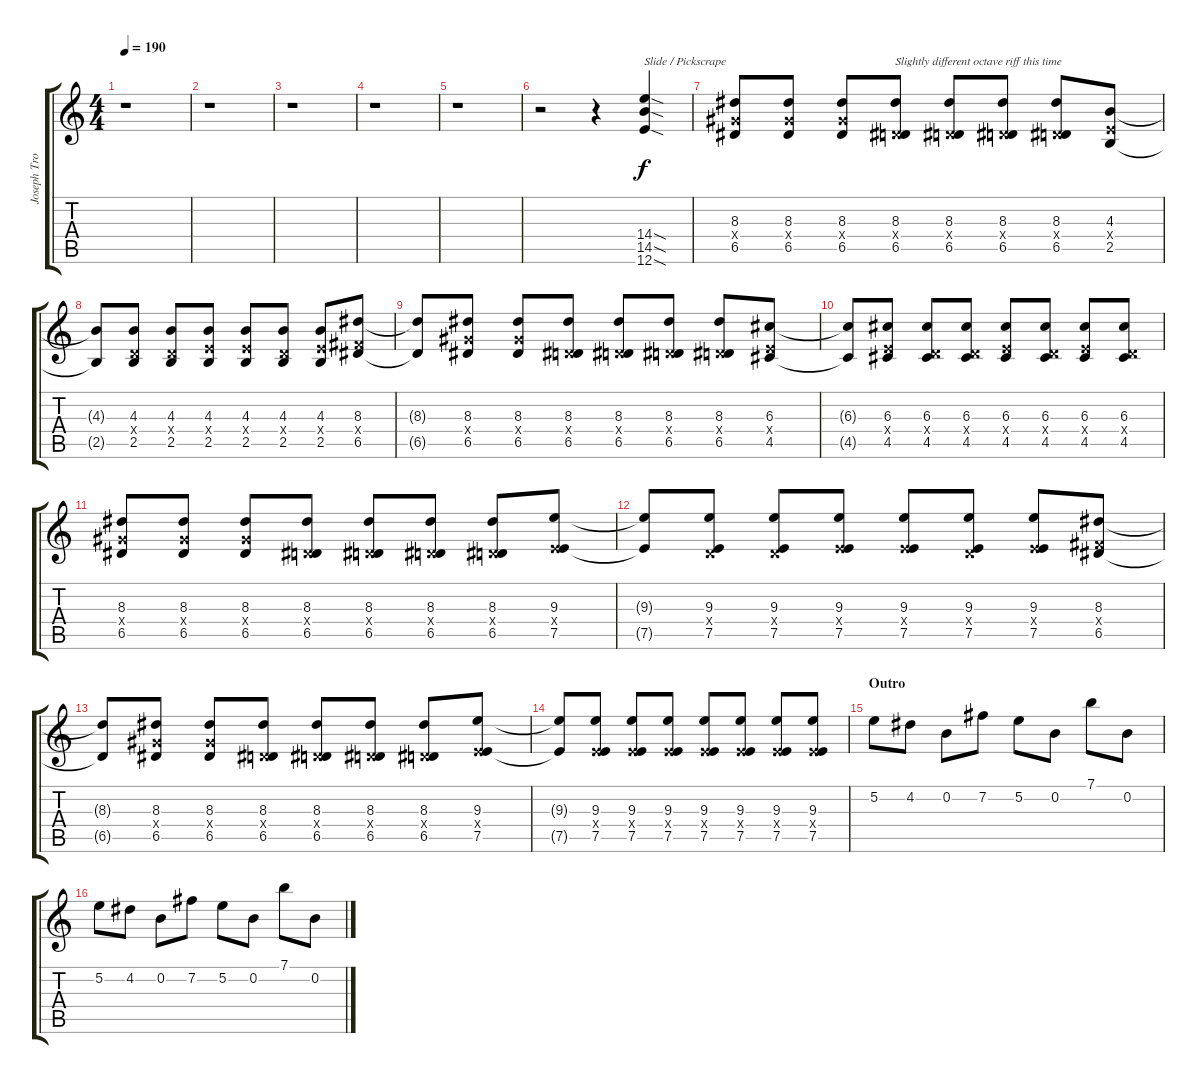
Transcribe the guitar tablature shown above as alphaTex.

\track ("Joseph Trohman (Lead Guitar)" "Joseph Tro") {instrument distortionguitar}
\staff {score tabs}
\tuning (E4 B3 G3 D3 A2 E2) {hide}
\ts (4 4)
\tempo 190
\clef g2
\ks c
r.1{dy f} |
r.1 |
r.1 |
r.1 |
r.1 |
r.2 r.4 (14.4{sod} 14.5{sod} 12.6{sod}).4{txt "Slide / Pickscrape"} |
(8.3 6.4{x} 6.5).8{volume 10} (8.3 6.4{x} 6.5).8 (8.3 6.4{x} 6.5).8 (8.3 0.4{x} 6.5).8{txt "Slightly different octave riff this time"} (8.3 0.4{x} 6.5).8 (8.3 0.4{x} 6.5).8 (8.3 0.4{x} 6.5).8 (4.3 2.4{x} 2.5).8 |
(4.3{t} 2.5{t}).8{volume 10} (4.3 0.4{x} 2.5).8 (4.3 0.4{x} 2.5).8 (4.3 2.4{x} 2.5).8 (4.3 2.4{x} 2.5).8 (4.3 0.4{x} 2.5).8 (4.3 2.4{x} 2.5).8 (8.3 4.4{x} 6.5).8 |
(8.3{t} 6.5{t}).8{volume 10} (8.3 6.4{x} 6.5).8 (8.3 6.4{x} 6.5).8 (8.3 0.4{x} 6.5).8 (8.3 0.4{x} 6.5).8 (8.3 0.4{x} 6.5).8 (8.3 0.4{x} 6.5).8 (6.3 2.4{x} 4.5).8 |
(6.3{t} 4.5{t}).8{volume 10} (6.3 2.4{x} 4.5).8 (6.3 0.4{x} 4.5).8 (6.3 0.4{x} 4.5).8 (6.3 2.4{x} 4.5).8 (6.3 0.4{x} 4.5).8 (6.3 2.4{x} 4.5).8 (6.3 0.4{x} 4.5).8 |
(8.3 6.4{x} 6.5).8{volume 10} (8.3 6.4{x} 6.5).8 (8.3 6.4{x} 6.5).8 (8.3 0.4{x} 6.5).8 (8.3 0.4{x} 6.5).8 (8.3 0.4{x} 6.5).8 (8.3 0.4{x} 6.5).8 (9.3 2.4{x} 7.5).8 |
(9.3{t} 7.5{t}).8{volume 10} (9.3 0.4{x} 7.5).8 (9.3 0.4{x} 7.5).8 (9.3 2.4{x} 7.5).8 (9.3 2.4{x} 7.5).8 (9.3 0.4{x} 7.5).8 (9.3 2.4{x} 7.5).8 (8.3 4.4{x} 6.5).8 |
(8.3{t} 6.5{t}).8{volume 10} (8.3 6.4{x} 6.5).8 (8.3 6.4{x} 6.5).8 (8.3 0.4{x} 6.5).8 (8.3 0.4{x} 6.5).8 (8.3 0.4{x} 6.5).8 (8.3 0.4{x} 6.5).8 (9.3 2.4{x} 7.5).8 |
(9.3{t} 7.5{t}).8{volume 10} (9.3 2.4{x} 7.5).8 (9.3 2.4{x} 7.5).8 (9.3 2.4{x} 7.5).8 (9.3 2.4{x} 7.5).8 (9.3 2.4{x} 7.5).8 (9.3 2.4{x} 7.5).8 (9.3 2.4{x} 7.5).8 |
\section ("" "Outro")
5.2.8{volume 13} 4.2.8 0.2.8 7.2.8 5.2.8 0.2.8 7.1.8 0.2.8 |
5.2.8 4.2.8 0.2.8 7.2.8 5.2.8 0.2.8 7.1.8 0.2.8
